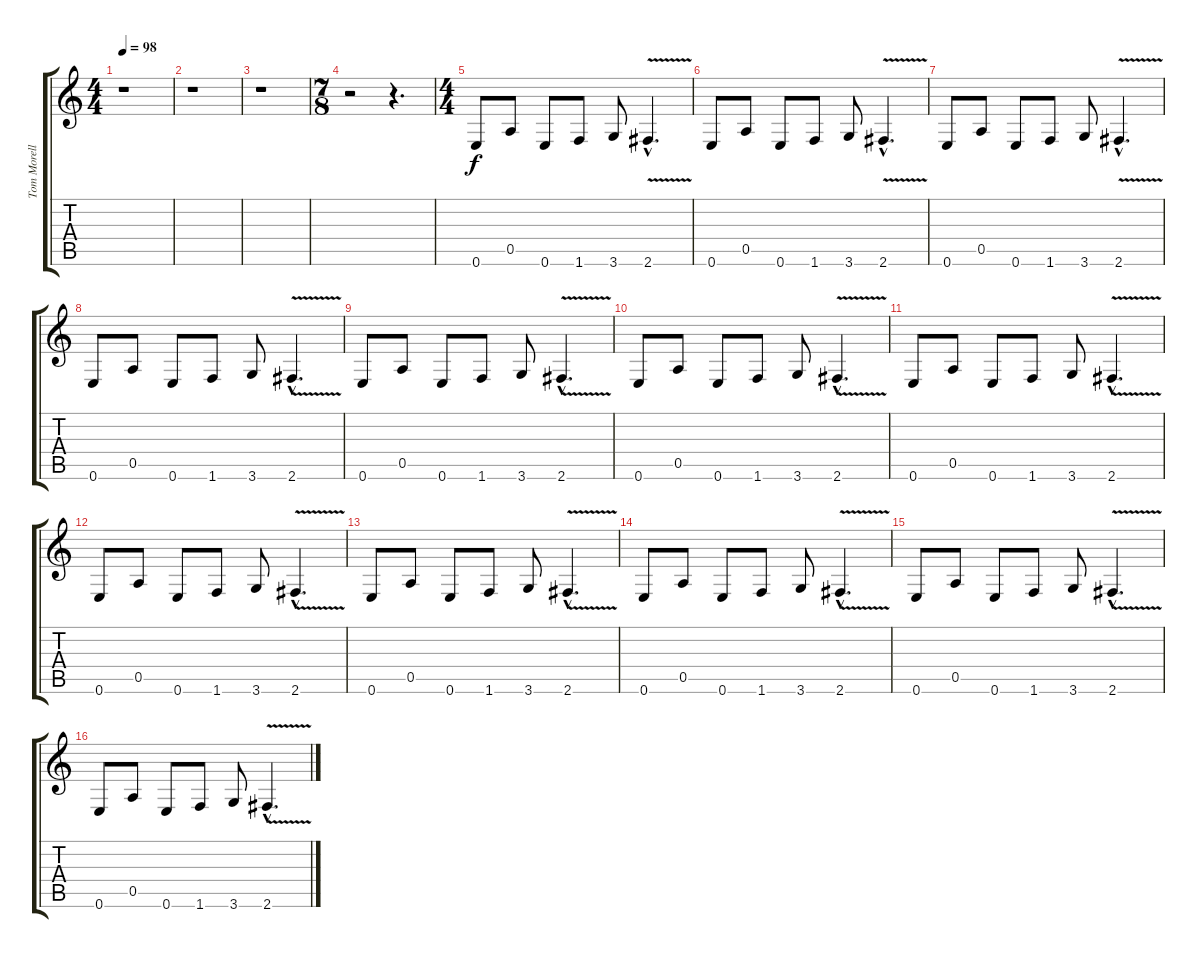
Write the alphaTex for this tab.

\track ("Tom Morello" "Tom Morell") {instrument distortionguitar}
\staff {score tabs}
\tuning (E4 B3 G3 D3 A2 E2) {hide}
\ts (4 4)
\tempo 98
\clef g2
\ks c
r.1{dy f} |
r.1 |
r.1 |
\ts (7 8)
r.2 r.4{d} |
\ts (4 4)
0.6.8 0.5.8 0.6.8 1.6.8 3.6.8 2.6{v hac}.4{d} |
0.6.8 0.5.8 0.6.8 1.6.8 3.6.8 2.6{v hac}.4{d} |
0.6.8 0.5.8 0.6.8 1.6.8 3.6.8 2.6{v hac}.4{d} |
0.6.8 0.5.8 0.6.8 1.6.8 3.6.8 2.6{v hac}.4{d} |
0.6.8 0.5.8 0.6.8 1.6.8 3.6.8 2.6{v hac}.4{d} |
0.6.8 0.5.8 0.6.8 1.6.8 3.6.8 2.6{v hac}.4{d} |
0.6.8 0.5.8 0.6.8 1.6.8 3.6.8 2.6{v hac}.4{d} |
0.6.8 0.5.8 0.6.8 1.6.8 3.6.8 2.6{v hac}.4{d} |
0.6.8 0.5.8 0.6.8 1.6.8 3.6.8 2.6{v hac}.4{d} |
0.6.8 0.5.8 0.6.8 1.6.8 3.6.8 2.6{v hac}.4{d} |
0.6.8 0.5.8 0.6.8 1.6.8 3.6.8 2.6{v hac}.4{d} |
0.6.8 0.5.8 0.6.8 1.6.8 3.6.8 2.6{v hac}.4{d}
